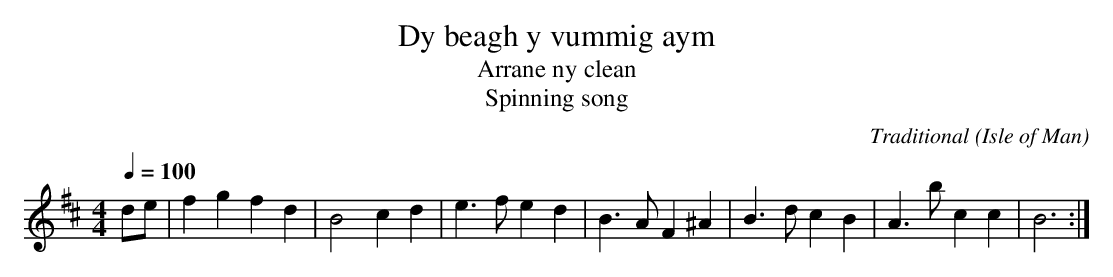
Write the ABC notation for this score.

X:1
T:Dy beagh y vummig aym
T:Arrane ny clean
T:Spinning song
C:Traditional
O:Isle of Man
M:4/4
L:1/4
Q:100
K:D
d/e/|f g f d|B2 c d|e>f e d|B>A F ^A|B>d cB|A>b c c|B3:|
